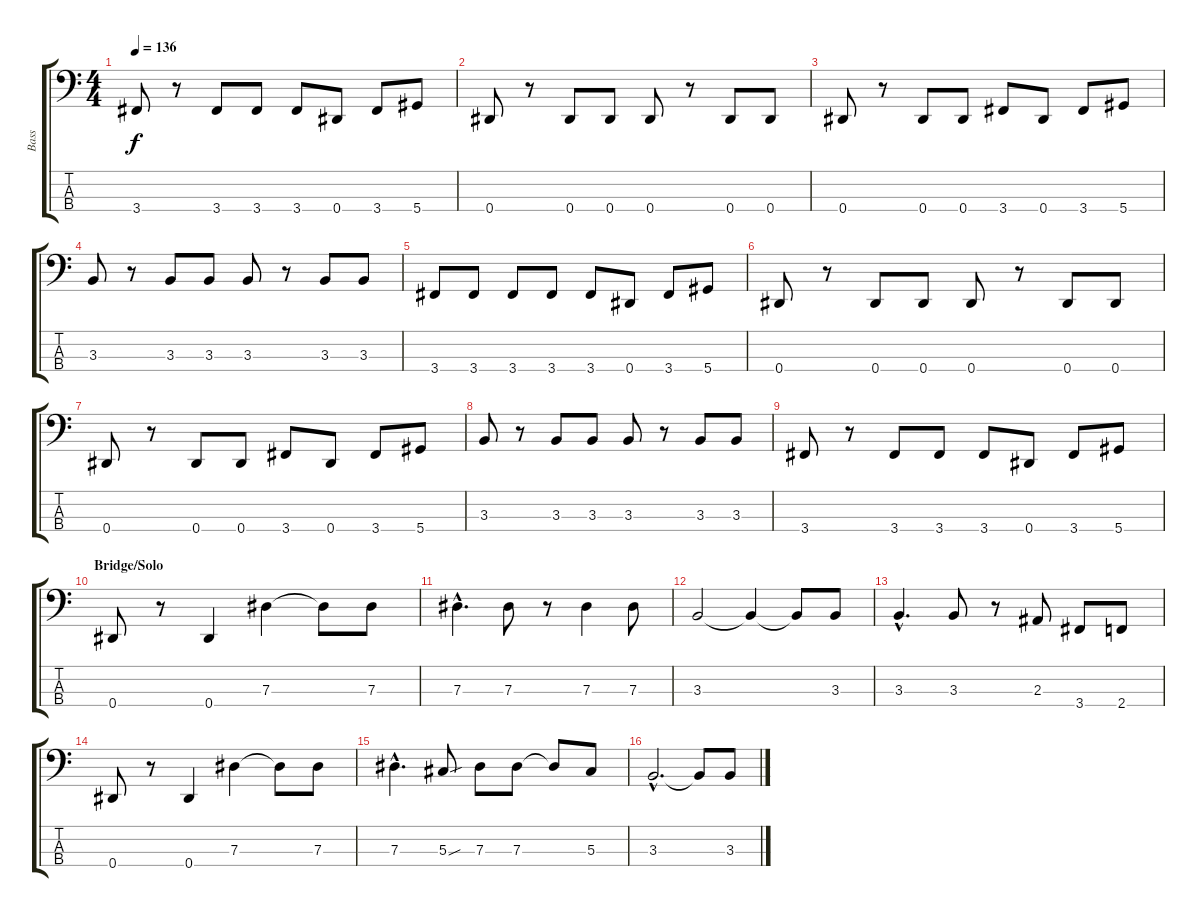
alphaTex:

\track ("Bass" "Bass") {instrument electricbassfinger}
\staff {score tabs}
\tuning (Gb2 Db2 Ab1 Eb1) {hide}
\ts (4 4)
\tempo 136
\clef f4
\ks c
3.4.8{dy f} r.8 3.4.8 3.4.8 3.4.8 0.4.8 3.4.8 5.4.8 |
0.4.8 r.8 0.4.8 0.4.8 0.4.8 r.8 0.4.8 0.4.8 |
0.4.8 r.8 0.4.8 0.4.8 3.4.8 0.4.8 3.4.8 5.4.8 |
3.3.8 r.8 3.3.8 3.3.8 3.3.8 r.8 3.3.8 3.3.8 |
3.4.8 3.4.8 3.4.8 3.4.8 3.4.8 0.4.8 3.4.8 5.4.8 |
0.4.8 r.8 0.4.8 0.4.8 0.4.8 r.8 0.4.8 0.4.8 |
0.4.8 r.8 0.4.8 0.4.8 3.4.8 0.4.8 3.4.8 5.4.8 |
3.3.8 r.8 3.3.8 3.3.8 3.3.8 r.8 3.3.8 3.3.8 |
3.4.8 r.8 3.4.8 3.4.8 3.4.8 0.4.8 3.4.8 5.4.8 |
\section ("" "Bridge/Solo")
0.4.8 r.8 0.4.4 7.3.4 7.3{t}.8 7.3.8 |
7.3{hac}.4{d} 7.3.8 r.8 7.3.4 7.3.8 |
3.3.2 3.3{t}.4 3.3{t}.8 3.3.8 |
3.3{hac}.4{d} 3.3.8 r.8 2.3.8 3.4.8 2.4.8 |
0.4.8 r.8 0.4.4 7.3.4 7.3{t}.8 7.3.8 |
7.3{hac}.4{d} 5.3{sou}.8 7.3.8 7.3.8 7.3{t}.8 5.3.8 |
3.3{hac}.2{d} 3.3{t}.8 3.3.8
